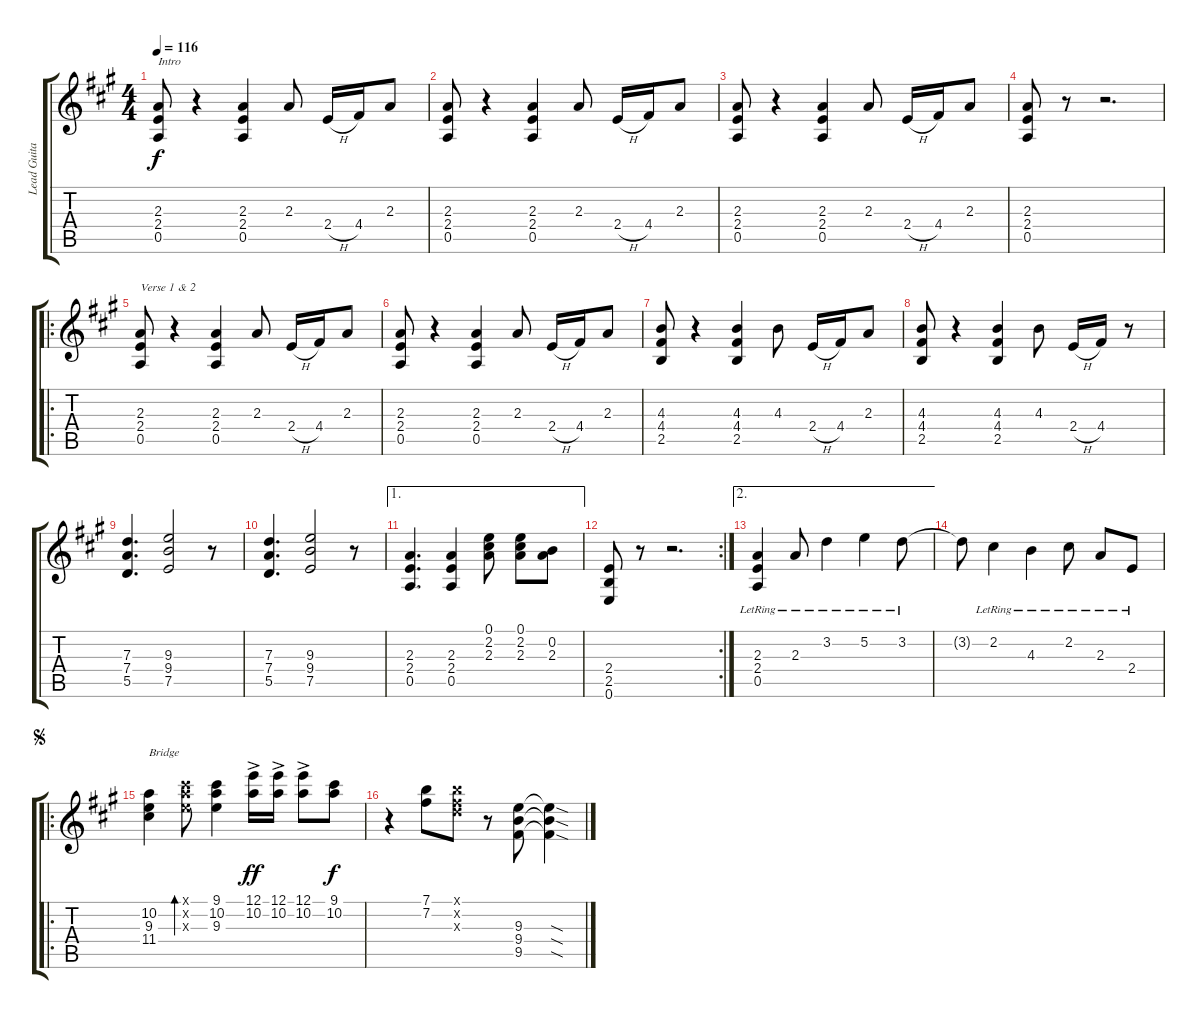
\track ("Lead Guitar" "Lead Guita") {instrument distortionguitar}
\staff {score tabs}
\tuning (E4 B3 G3 D3 A2 E2) {hide}
\ts (4 4)
\tempo 116
\clef g2
\ks a
(2.3 2.4 0.5).8{txt "Intro" dy f instrument distortionguitar} r.4 (2.3 2.4 0.5).4 2.3.8 2.4{h}.16 4.4.16 2.3.8 |
(2.3 2.4 0.5).8 r.4 (2.3 2.4 0.5).4 2.3.8 2.4{h}.16 4.4.16 2.3.8 |
(2.3 2.4 0.5).8 r.4 (2.3 2.4 0.5).4 2.3.8 2.4{h}.16 4.4.16 2.3.8 |
(2.3 2.4 0.5).8 r.8 r.2{d} |
\ro
(2.3 2.4 0.5).8{txt "Verse 1 & 2"} r.4 (2.3 2.4 0.5).4 2.3.8 2.4{h}.16 4.4.16 2.3.8 |
(2.3 2.4 0.5).8 r.4 (2.3 2.4 0.5).4 2.3.8 2.4{h}.16 4.4.16 2.3.8 |
(4.3 4.4 2.5).8 r.4 (4.3 4.4 2.5).4 4.3.8 2.4{h}.16 4.4.16 2.3.8 |
(4.3 4.4 2.5).8 r.4 (4.3 4.4 2.5).4 4.3.8 2.4{h}.16 4.4.16 r.8 |
(7.3 7.4 5.5).4{d} (9.3 9.4 7.5).2 r.8 |
(7.3 7.4 5.5).4{d} (9.3 9.4 7.5).2 r.8 |
\ae 1
(2.3 2.4 0.5).4{d} (2.3 2.4 0.5).4 (0.1 2.2 2.3).8 (0.1 2.2 2.3).8 (0.2 2.3).8 |
\rc 2
(2.4 2.5 0.6).8 r.8 r.2{d} |
\ae 2
(2.3{lr} 2.4{lr} 0.5{lr}).4 2.3{lr}.8 3.2{lr}.4 5.2{lr}.4 3.2{lr}.8 |
3.2{t}.8 2.2{lr}.4 4.3{lr}.4 2.2{lr}.8 2.3{lr}.8 2.4{lr}.8 |
\ro
\jump segno
(10.2 9.3 11.4).4{txt "Bridge"} (9.1{x} 10.2{x} 9.3{x}).8{bd 30} (9.1 10.2 9.3).4 (12.1{ac} 10.2{ac}).16{dy ff} (12.1{ac} 10.2{ac}).16 (12.1{ac} 10.2{ac}).8 (9.1 10.2).8{dy f} |
r.4 (7.1 7.2).8 (7.1{x} 7.2{x} 7.3{x}).8 r.8 (9.3 9.4 9.5).8 (9.3{sod t} 9.4{sod t} 9.5{sod t}).4
